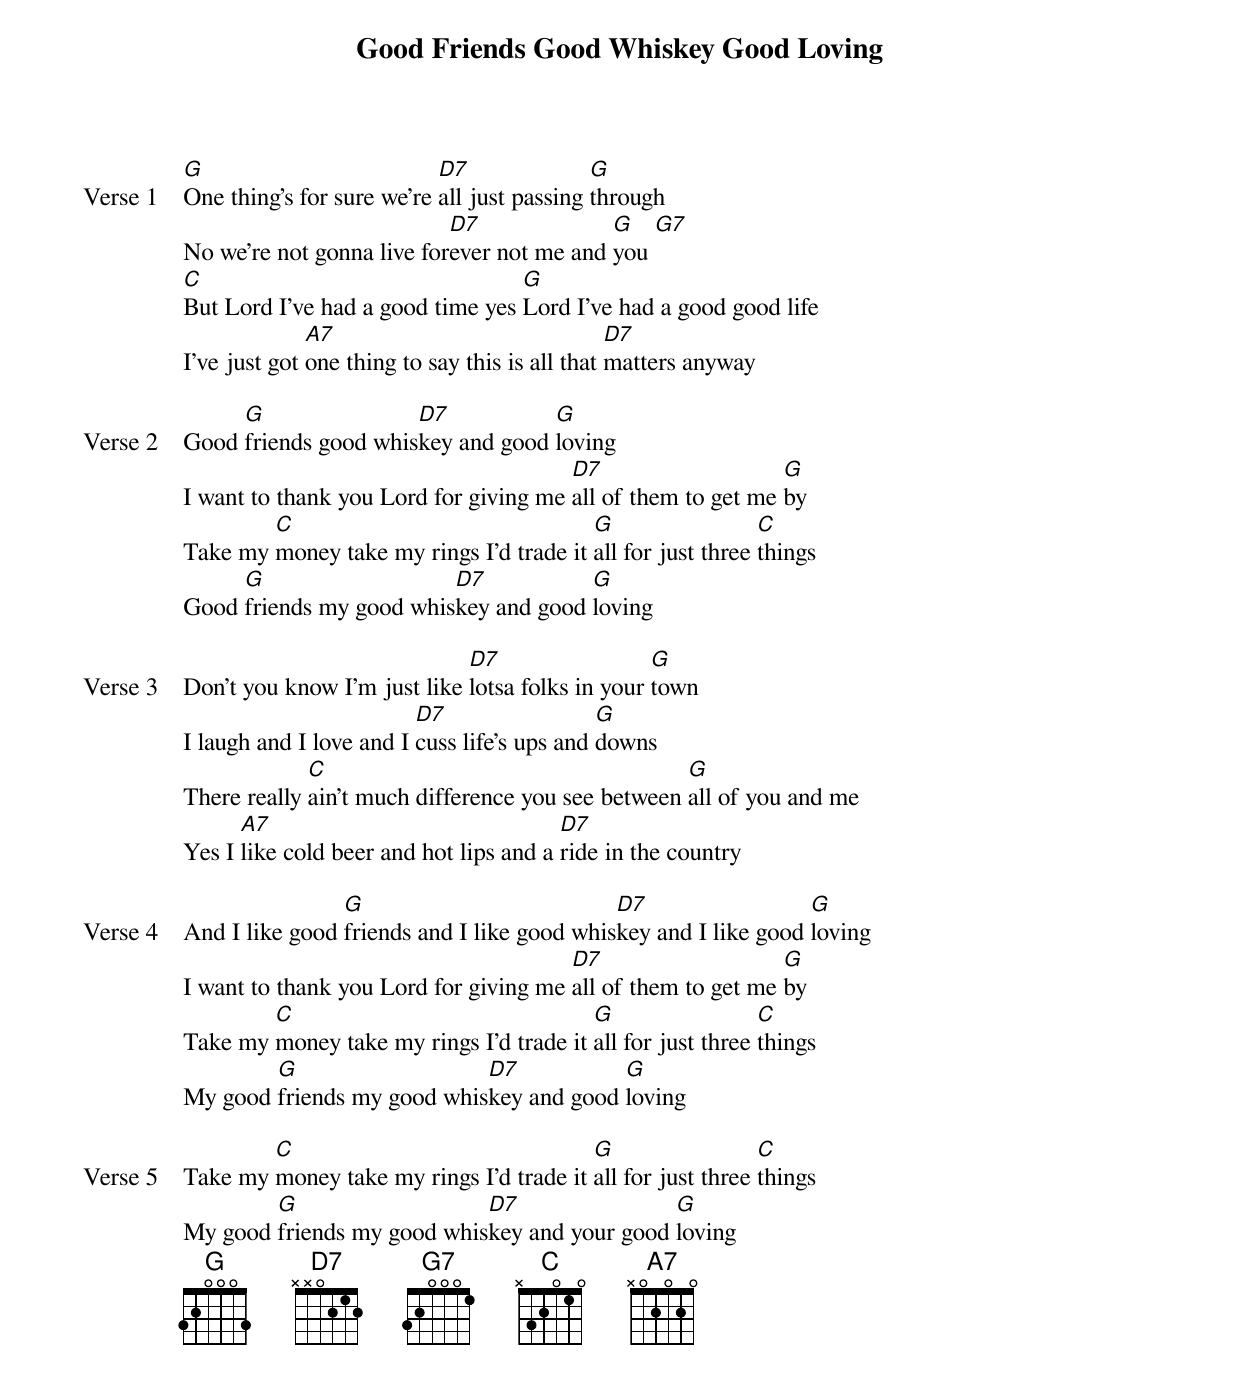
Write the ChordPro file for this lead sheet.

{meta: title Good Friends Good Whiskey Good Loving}
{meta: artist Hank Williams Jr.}

{start_of_verse: Verse 1}
[G]One thing's for sure we're [D7]all just passing [G]through
No we're not gonna live for[D7]ever not me and [G]you [G7]
[C]But Lord I've had a good time yes [G]Lord I've had a good good life
I've just got [A7]one thing to say this is all that [D7]matters anyway
{end_of_verse}

{start_of_verse: Verse 2}
Good [G]friends good whis[D7]key and good [G]loving
I want to thank you Lord for giving me [D7]all of them to get me [G]by
Take my [C]money take my rings I'd trade it [G]all for just three [C]things
Good [G]friends my good whis[D7]key and good [G]loving
{end_of_verse}

{start_of_verse: Verse 3}
Don't you know I'm just like [D7]lotsa folks in your [G]town
I laugh and I love and I [D7]cuss life's ups and [G]downs
There really [C]ain't much difference you see between [G]all of you and me
Yes I [A7]like cold beer and hot lips and a [D7]ride in the country
{end_of_verse}

{start_of_verse: Verse 4}
And I like good [G]friends and I like good whis[D7]key and I like good [G]loving
I want to thank you Lord for giving me [D7]all of them to get me [G]by
Take my [C]money take my rings I'd trade it [G]all for just three [C]things
My good [G]friends my good whis[D7]key and good [G]loving
{end_of_verse}

{start_of_verse: Verse 5}
Take my [C]money take my rings I'd trade it [G]all for just three [C]things
My good [G]friends my good whis[D7]key and your good [G]loving
{end_of_verse}
